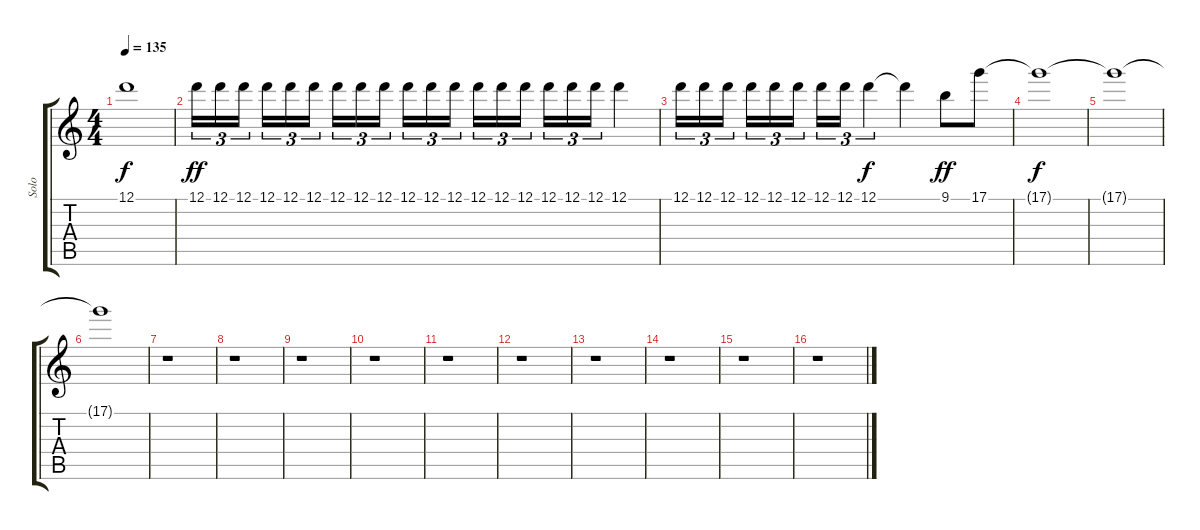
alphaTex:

\track ("Solo" "Solo") {instrument distortionguitar}
\staff {score tabs}
\tuning (D4 A3 F3 C3 G2 C2) {hide}
\ts (4 4)
\tempo 135
\clef g2
\ks c
12.1{t}.1{dy f} |
12.1.16{tu (3 2) dy ff volume 9} 12.1.16{tu (3 2)} 12.1.16{tu (3 2)} 12.1.16{tu (3 2)} 12.1.16{tu (3 2)} 12.1.16{tu (3 2)} 12.1.16{tu (3 2)} 12.1.16{tu (3 2)} 12.1.16{tu (3 2)} 12.1.16{tu (3 2)} 12.1.16{tu (3 2)} 12.1.16{tu (3 2)} 12.1.16{tu (3 2)} 12.1.16{tu (3 2)} 12.1.16{tu (3 2)} 12.1.16{tu (3 2)} 12.1.16{tu (3 2)} 12.1.16{tu (3 2)} 12.1.4 |
12.1.16{tu (3 2)} 12.1.16{tu (3 2)} 12.1.16{tu (3 2)} 12.1.16{tu (3 2)} 12.1.16{tu (3 2)} 12.1.16{tu (3 2)} 12.1.16{tu (3 2)} 12.1.16{tu (3 2)} 12.1.4{tu (3 2) dy f} 12.1{t}.4 9.1.8{dy ff} 17.1.8 |
17.1{t}.1{dy f} |
17.1{t}.1 |
17.1{t}.1 |
r.1 |
r.1 |
r.1 |
r.1 |
r.1 |
r.1 |
r.1 |
r.1 |
r.1 |
r.1
